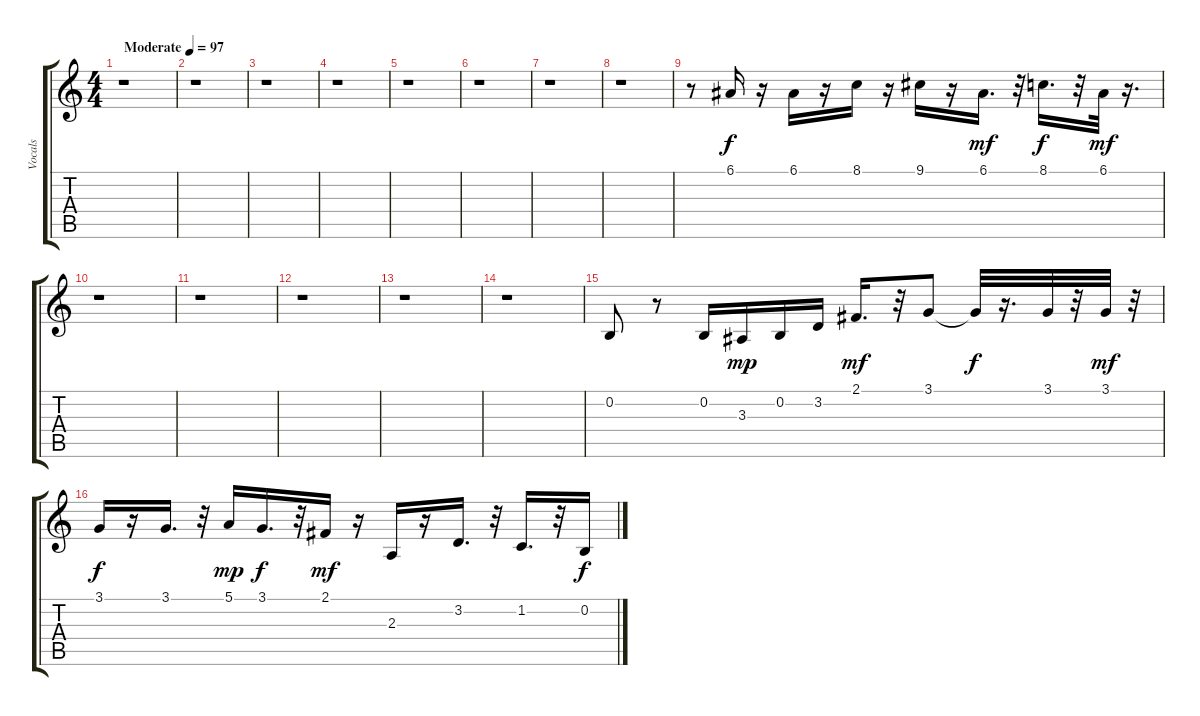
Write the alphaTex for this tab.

\track ("Vocals" "Vocals") {instrument brightacousticpiano}
\staff {score tabs}
\tuning (E4 B3 G3 D3 A2 E2) {hide}
\ts (4 4)
\tempo (97 "Moderate")
\clef g2
\ks c
r.1{dy f instrument brightacousticpiano} |
r.1 |
r.1 |
r.1 |
r.1 |
r.1 |
r.1 |
r.1 |
r.8 6.1.16 r.16 6.1.16 r.16 8.1.16 r.16 9.1.16 r.16 6.1.16{d dy mf} r.32 8.1.16{d dy f} r.32 6.1.32{dy mf} r.16{d} |
r.1 |
r.1 |
r.1 |
r.1 |
r.1 |
0.2.8 r.8 0.2.16 3.3.16{dy mp} 0.2.16 3.2.16 2.1.16{d dy mf} r.32 3.1.8 3.1{t}.32{dy f} r.16{d} 3.1.32 r.32 3.1.32{dy mf} r.32 |
3.1.16{dy f} r.16 3.1.16{d} r.32 5.1.16{dy mp} 3.1.16{d dy f} r.32 2.1.16{dy mf} r.16 2.3.16 r.16 3.2.16{d} r.32 1.2.16{d} r.32 0.2.16{dy f}
